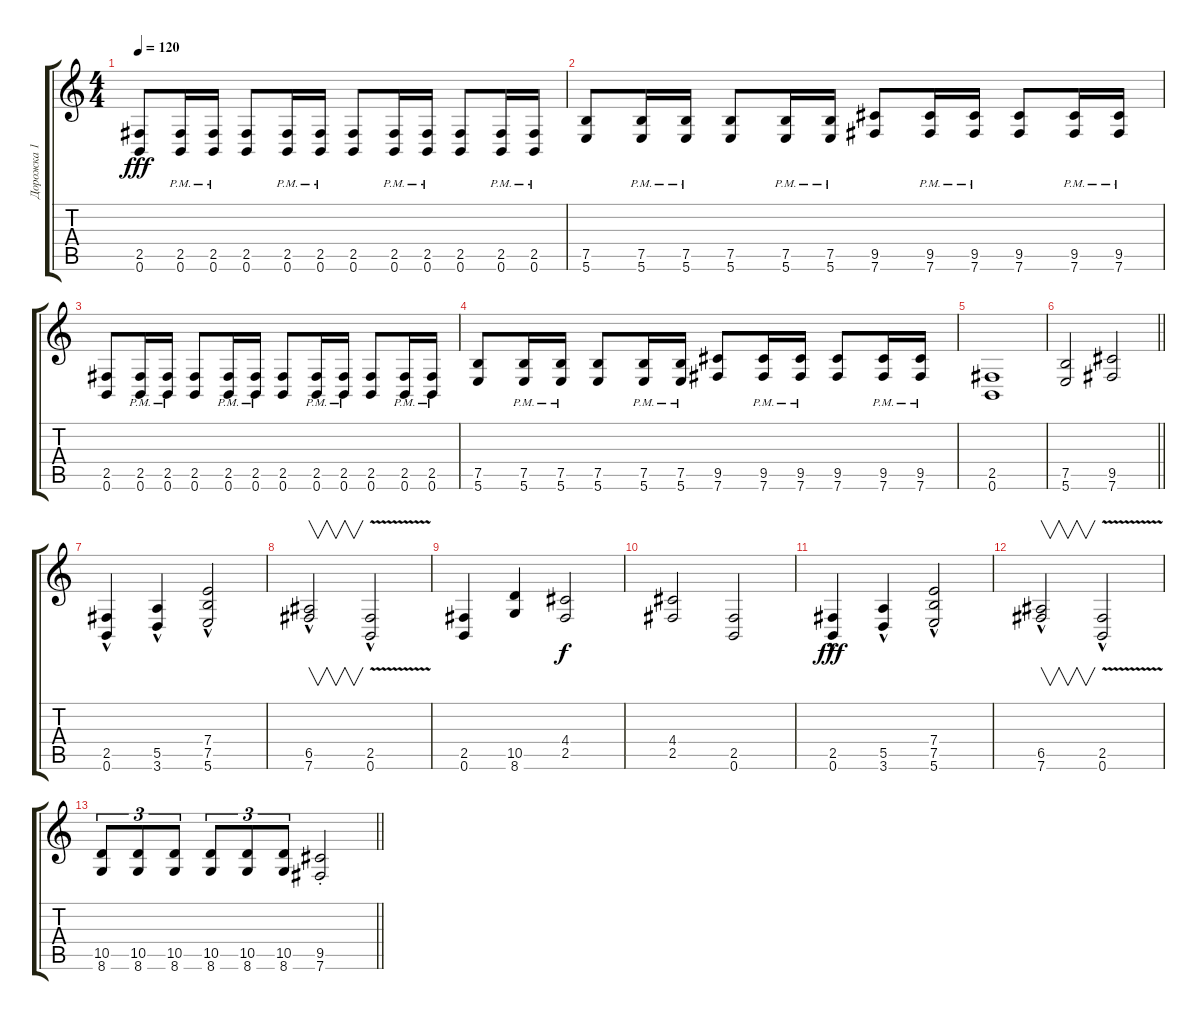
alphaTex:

\track ("Дорожка 1" "Дорожка 1") {instrument distortionguitar}
\staff {score tabs}
\tuning (B3 Gb3 D3 A2 E2 B1) {hide}
\ts (4 4)
\tempo 120
\clef g2
\ks c
(2.5 0.6).8{dy fff} (2.5{pm} 0.6{pm}).16 (2.5{pm} 0.6{pm}).16 (2.5 0.6).8 (2.5{pm} 0.6{pm}).16 (2.5{pm} 0.6{pm}).16 (2.5 0.6).8 (2.5{pm} 0.6{pm}).16 (2.5{pm} 0.6{pm}).16 (2.5 0.6).8 (2.5{pm} 0.6{pm}).16 (2.5{pm} 0.6{pm}).16 |
(7.5 5.6).8 (7.5{pm} 5.6{pm}).16 (7.5{pm} 5.6{pm}).16 (7.5 5.6).8 (7.5{pm} 5.6{pm}).16 (7.5{pm} 5.6{pm}).16 (9.5 7.6).8 (9.5{pm} 7.6{pm}).16 (9.5{pm} 7.6{pm}).16 (9.5 7.6).8 (9.5{pm} 7.6{pm}).16 (9.5{pm} 7.6{pm}).16 |
(2.5 0.6).8 (2.5{pm} 0.6{pm}).16 (2.5{pm} 0.6{pm}).16 (2.5 0.6).8 (2.5{pm} 0.6{pm}).16 (2.5{pm} 0.6{pm}).16 (2.5 0.6).8 (2.5{pm} 0.6{pm}).16 (2.5{pm} 0.6{pm}).16 (2.5 0.6).8 (2.5{pm} 0.6{pm}).16 (2.5{pm} 0.6{pm}).16 |
(7.5 5.6).8 (7.5{pm} 5.6{pm}).16 (7.5{pm} 5.6{pm}).16 (7.5 5.6).8 (7.5{pm} 5.6{pm}).16 (7.5{pm} 5.6{pm}).16 (9.5 7.6).8 (9.5{pm} 7.6{pm}).16 (9.5{pm} 7.6{pm}).16 (9.5 7.6).8 (9.5{pm} 7.6{pm}).16 (9.5{pm} 7.6{pm}).16 |
(2.5 0.6).1 |
\barLineRight lightlight
(7.5 5.6).2 (9.5 7.6).2 |
(2.5 0.6{hac}).4 (5.5 3.6{hac}).4 (7.4 7.5 5.6{hac}).2 |
(6.5{hac} 7.6{hac}).2{v} (2.5{v hac} 0.6{hac}).2 |
(2.5 0.6).4 (10.5 8.6).4 (4.4 2.5).2{dy f} |
(4.4 2.5).2 (2.5 0.6).2 |
(2.5 0.6{hac}).4{dy fff} (5.5 3.6{hac}).4 (7.4 7.5 5.6{hac}).2 |
(6.5{hac} 7.6{hac}).2{v} (2.5{v hac} 0.6{hac}).2 |
\barLineRight lightlight
(10.5 8.6).8{tu (3 2)} (10.5 8.6).8{tu (3 2)} (10.5 8.6).8{tu (3 2)} (10.5 8.6).8{tu (3 2)} (10.5 8.6).8{tu (3 2)} (10.5 8.6).8{tu (3 2)} (9.5{st} 7.6{st}).2
